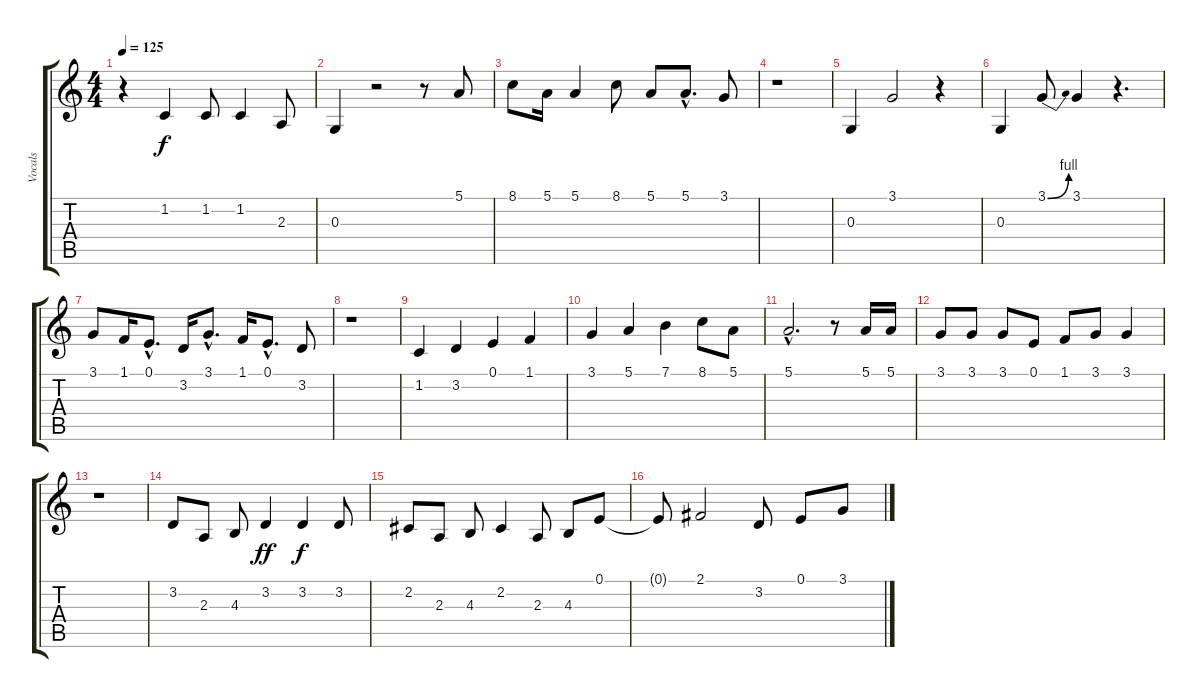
\track ("Vocals" "Vocals") {instrument tenorsax}
\staff {score tabs}
\tuning (E4 B3 G3 D3 A2 E2) {hide}
\ts (4 4)
\tempo 125
\clef g2
\ks c
r.4{dy f} 1.2.4 1.2.8 1.2.4 2.3.8 |
0.3.4 r.2 r.8 5.1.8 |
8.1.8 5.1.16 5.1.4 8.1.8 5.1.8 5.1{hac}.8{d} 3.1.8 |
r.1 |
0.3.4 3.1.2 r.4 |
0.3.4 3.1{be (bend 0 0 60 4)}.8 3.1.4 r.4{d} |
3.1.8 1.1.16 0.1{hac}.8{d} 3.2.16 3.1{hac}.8{d} 1.1.16 0.1{hac}.8{d} 3.2.8 |
r.1 |
1.2.4 3.2.4 0.1.4 1.1.4 |
3.1.4 5.1.4 7.1.4 8.1.8 5.1.8 |
5.1{hac}.2{d} r.8 5.1.16 5.1.16 |
3.1.8 3.1.8 3.1.8 0.1.8 1.1.8 3.1.8 3.1.4 |
r.1 |
3.2.8 2.3.8 4.3.8 3.2.4{dy ff} 3.2.4{dy f} 3.2.8 |
2.2.8 2.3.8 4.3.8 2.2.4 2.3.8 4.3.8 0.1.8 |
0.1{t}.8 2.1.2 3.2.8 0.1.8 3.1.8
